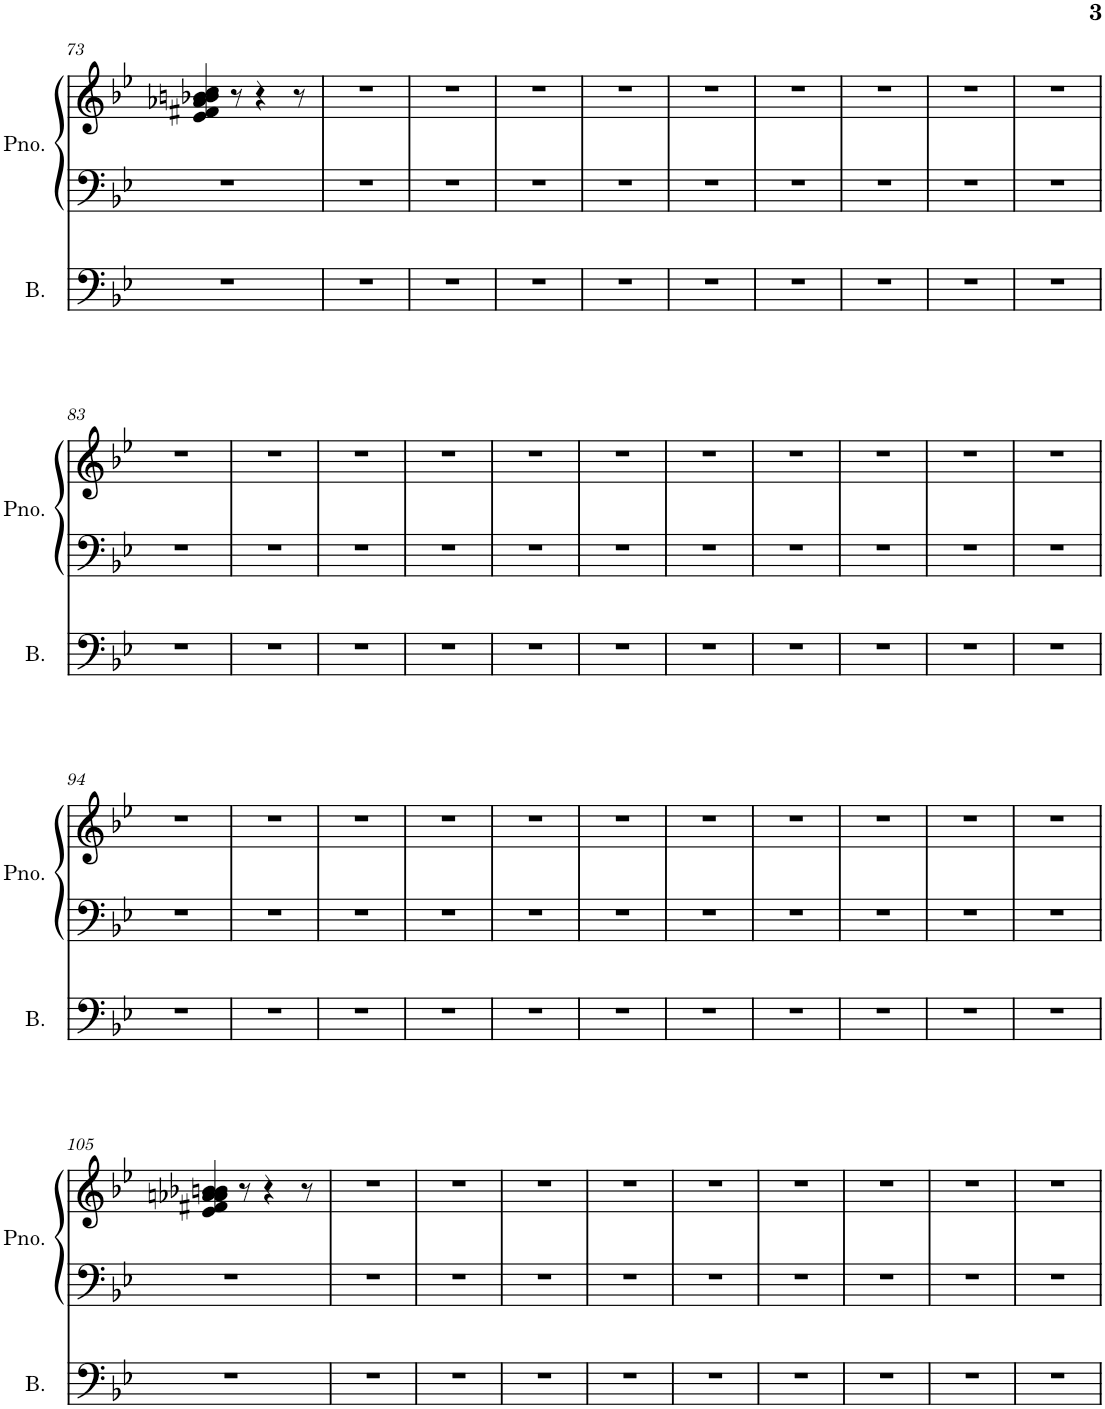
**kern	**kern	**kern
*part2	*part1	*part1
*staff3	*staff2	*staff1
*I"Bass	*I"Piano	*
*I'B.	*I'Pno.	*
!!LO:PB:g=z
*clefF4	*clefF4	*clefG2
*k[b-e-]	*k[b-e-]	*k[b-e-]
*M6/8	*M6/8	*M6/8
=73	=73	=73
2.r	2.r	4e-/ 4f#X/ 4a-X/ 4b-X/ 4bn/ 4cc/
.	.	8r
.	.	4r
.	.	8r
=74	=74	=74
2.r	2.r	2.r
=75	=75	=75
2.r	2.r	2.r
=76	=76	=76
2.r	2.r	2.r
=77	=77	=77
2.r	2.r	2.r
=78	=78	=78
2.r	2.r	2.r
=79	=79	=79
2.r	2.r	2.r
=80	=80	=80
2.r	2.r	2.r
=81	=81	=81
2.r	2.r	2.r
=82	=82	=82
2.r	2.r	2.r
!!LO:LB:g=z
=83	=83	=83
2.r	2.r	2.r
=84	=84	=84
2.r	2.r	2.r
=85	=85	=85
2.r	2.r	2.r
=86	=86	=86
2.r	2.r	2.r
=87	=87	=87
2.r	2.r	2.r
=88	=88	=88
2.r	2.r	2.r
=89	=89	=89
2.r	2.r	2.r
=90	=90	=90
2.r	2.r	2.r
=91	=91	=91
2.r	2.r	2.r
=92	=92	=92
2.r	2.r	2.r
=93	=93	=93
2.r	2.r	2.r
!!LO:LB:g=z
=94	=94	=94
2.r	2.r	2.r
=95	=95	=95
2.r	2.r	2.r
=96	=96	=96
2.r	2.r	2.r
=97	=97	=97
2.r	2.r	2.r
=98	=98	=98
2.r	2.r	2.r
=99	=99	=99
2.r	2.r	2.r
=100	=100	=100
2.r	2.r	2.r
=101	=101	=101
2.r	2.r	2.r
=102	=102	=102
2.r	2.r	2.r
=103	=103	=103
2.r	2.r	2.r
=104	=104	=104
2.r	2.r	2.r
!!LO:LB:g=z
=105	=105	=105
2.r	2.r	4e-/ 4f#X/ 4a-X/ 4an/ 4b-X/ 4bn/
.	.	8r
.	.	4r
.	.	8r
=106	=106	=106
2.r	2.r	2.r
=107	=107	=107
2.r	2.r	2.r
=108	=108	=108
2.r	2.r	2.r
=109	=109	=109
2.r	2.r	2.r
=110	=110	=110
2.r	2.r	2.r
=111	=111	=111
2.r	2.r	2.r
=112	=112	=112
2.r	2.r	2.r
=113	=113	=113
2.r	2.r	2.r
=114	=114	=114
2.r	2.r	2.r
=	=	=
*-	*-	*-
